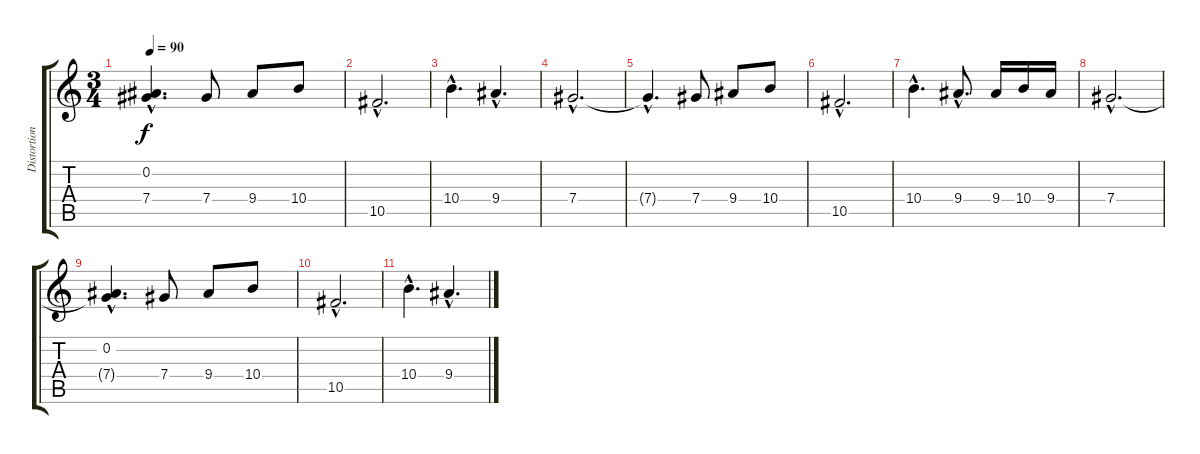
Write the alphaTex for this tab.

\track ("Distortion Lead Guitar" "Distortion") {instrument distortionguitar}
\staff {score tabs}
\tuning (Eb4 Bb3 Gb3 Db3 Ab2 Eb2) {hide}
\ts (3 4)
\tempo 90
\clef g2
\ks c
(0.2{hac} 7.4{hac t}).4{d dy f volume 0} 7.4.8 9.4.8 10.4.8 |
10.5{hac}.2{d} |
10.4{hac}.4{d} 9.4{hac}.4{d} |
7.4{hac}.2{d} |
7.4{hac t}.4{d} 7.4.8 9.4.8 10.4.8 |
10.5{hac}.2{d} |
10.4{hac}.4{d} 9.4{hac}.8{d} 9.4.16 10.4.16 9.4.16 |
7.4{hac}.2{d} |
(0.2{hac} 7.4{hac t}).4{d} 7.4.8 9.4.8 10.4.8 |
10.5{hac}.2{d} |
10.4{hac}.4{d} 9.4{hac}.4{d}
